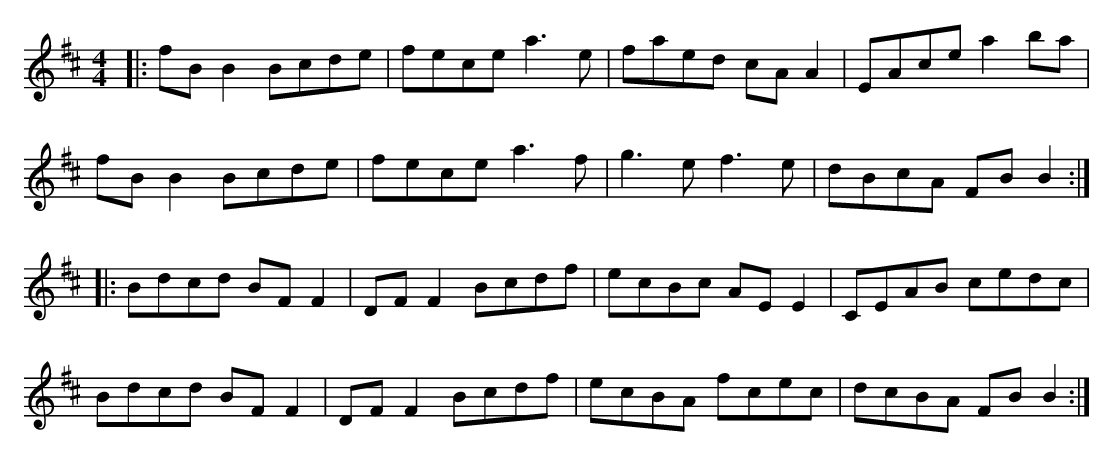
X:1
M:4/4
K:Bmin
|:fBB2 Bcde|fece a3e|faed cAA2|EAce a2ba|
fBB2 Bcde|fece a3f|g3e f3e|dBcA FBB2:|
|:Bdcd BFF2|DFF2 Bcdf|ecBc AEE2|CEAB cedc|
Bdcd BFF2|DFF2 Bcdf|ecBA fcec|dcBA FBB2:|
